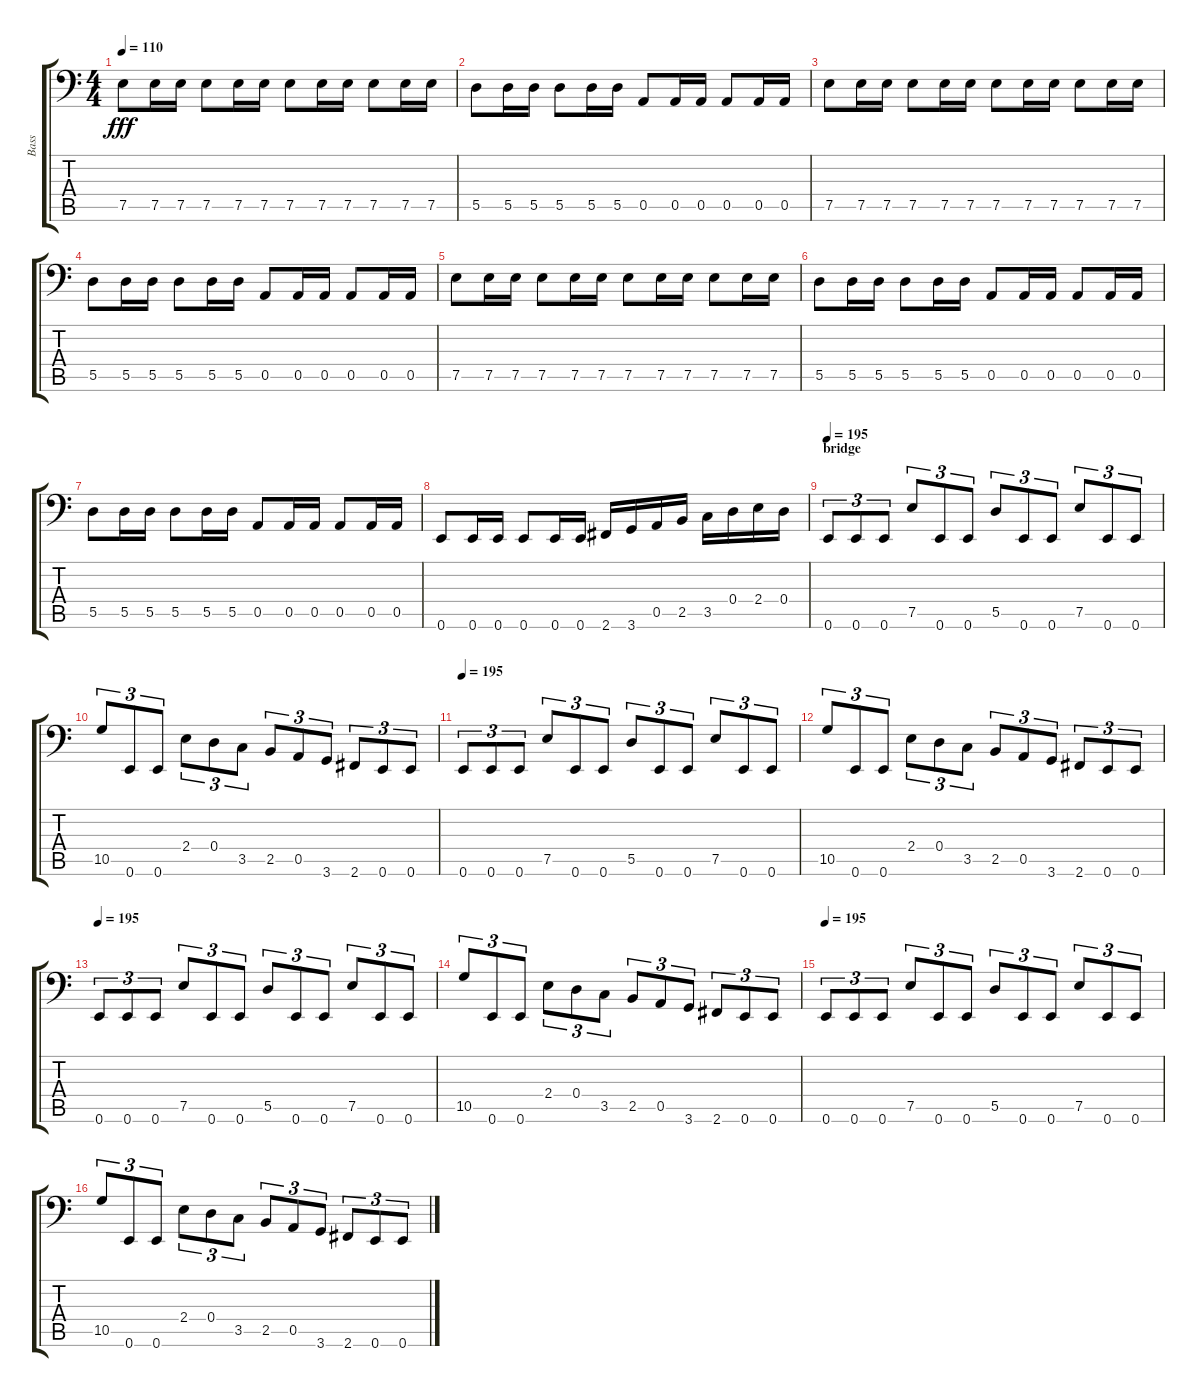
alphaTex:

\track ("Bass" "Bass") {instrument electricbassfinger}
\staff {score tabs}
\tuning (E3 B2 G2 D2 A1 E1) {hide}
\ts (4 4)
\tempo 110
\clef f4
\ks c
7.5.8{dy fff} 7.5.16 7.5.16 7.5.8 7.5.16 7.5.16 7.5.8 7.5.16 7.5.16 7.5.8 7.5.16 7.5.16 |
5.5.8 5.5.16 5.5.16 5.5.8 5.5.16 5.5.16 0.5.8 0.5.16 0.5.16 0.5.8 0.5.16 0.5.16 |
7.5.8 7.5.16 7.5.16 7.5.8 7.5.16 7.5.16 7.5.8 7.5.16 7.5.16 7.5.8 7.5.16 7.5.16 |
5.5.8 5.5.16 5.5.16 5.5.8 5.5.16 5.5.16 0.5.8 0.5.16 0.5.16 0.5.8 0.5.16 0.5.16 |
7.5.8 7.5.16 7.5.16 7.5.8 7.5.16 7.5.16 7.5.8 7.5.16 7.5.16 7.5.8 7.5.16 7.5.16 |
5.5.8 5.5.16 5.5.16 5.5.8 5.5.16 5.5.16 0.5.8 0.5.16 0.5.16 0.5.8 0.5.16 0.5.16 |
5.5.8 5.5.16 5.5.16 5.5.8 5.5.16 5.5.16 0.5.8 0.5.16 0.5.16 0.5.8 0.5.16 0.5.16 |
0.6.8 0.6.16 0.6.16 0.6.8 0.6.16 0.6.16 2.6.16 3.6.16 0.5.16 2.5.16 3.5.16 0.4.16 2.4.16 0.4.16 |
\section ("" "bridge")
\tempo 195
0.6.8{tu (3 2)} 0.6.8{tu (3 2)} 0.6.8{tu (3 2)} 7.5.8{tu (3 2)} 0.6.8{tu (3 2)} 0.6.8{tu (3 2)} 5.5.8{tu (3 2)} 0.6.8{tu (3 2)} 0.6.8{tu (3 2)} 7.5.8{tu (3 2)} 0.6.8{tu (3 2)} 0.6.8{tu (3 2)} |
10.5.8{tu (3 2)} 0.6.8{tu (3 2)} 0.6.8{tu (3 2)} 2.4.8{tu (3 2)} 0.4.8{tu (3 2)} 3.5.8{tu (3 2)} 2.5.8{tu (3 2)} 0.5.8{tu (3 2)} 3.6.8{tu (3 2)} 2.6.8{tu (3 2)} 0.6.8{tu (3 2)} 0.6.8{tu (3 2)} |
\tempo 195
0.6.8{tu (3 2)} 0.6.8{tu (3 2)} 0.6.8{tu (3 2)} 7.5.8{tu (3 2)} 0.6.8{tu (3 2)} 0.6.8{tu (3 2)} 5.5.8{tu (3 2)} 0.6.8{tu (3 2)} 0.6.8{tu (3 2)} 7.5.8{tu (3 2)} 0.6.8{tu (3 2)} 0.6.8{tu (3 2)} |
10.5.8{tu (3 2)} 0.6.8{tu (3 2)} 0.6.8{tu (3 2)} 2.4.8{tu (3 2)} 0.4.8{tu (3 2)} 3.5.8{tu (3 2)} 2.5.8{tu (3 2)} 0.5.8{tu (3 2)} 3.6.8{tu (3 2)} 2.6.8{tu (3 2)} 0.6.8{tu (3 2)} 0.6.8{tu (3 2)} |
\tempo 195
0.6.8{tu (3 2)} 0.6.8{tu (3 2)} 0.6.8{tu (3 2)} 7.5.8{tu (3 2)} 0.6.8{tu (3 2)} 0.6.8{tu (3 2)} 5.5.8{tu (3 2)} 0.6.8{tu (3 2)} 0.6.8{tu (3 2)} 7.5.8{tu (3 2)} 0.6.8{tu (3 2)} 0.6.8{tu (3 2)} |
10.5.8{tu (3 2)} 0.6.8{tu (3 2)} 0.6.8{tu (3 2)} 2.4.8{tu (3 2)} 0.4.8{tu (3 2)} 3.5.8{tu (3 2)} 2.5.8{tu (3 2)} 0.5.8{tu (3 2)} 3.6.8{tu (3 2)} 2.6.8{tu (3 2)} 0.6.8{tu (3 2)} 0.6.8{tu (3 2)} |
\tempo 195
0.6.8{tu (3 2)} 0.6.8{tu (3 2)} 0.6.8{tu (3 2)} 7.5.8{tu (3 2)} 0.6.8{tu (3 2)} 0.6.8{tu (3 2)} 5.5.8{tu (3 2)} 0.6.8{tu (3 2)} 0.6.8{tu (3 2)} 7.5.8{tu (3 2)} 0.6.8{tu (3 2)} 0.6.8{tu (3 2)} |
10.5.8{tu (3 2)} 0.6.8{tu (3 2)} 0.6.8{tu (3 2)} 2.4.8{tu (3 2)} 0.4.8{tu (3 2)} 3.5.8{tu (3 2)} 2.5.8{tu (3 2)} 0.5.8{tu (3 2)} 3.6.8{tu (3 2)} 2.6.8{tu (3 2)} 0.6.8{tu (3 2)} 0.6.8{tu (3 2)}
